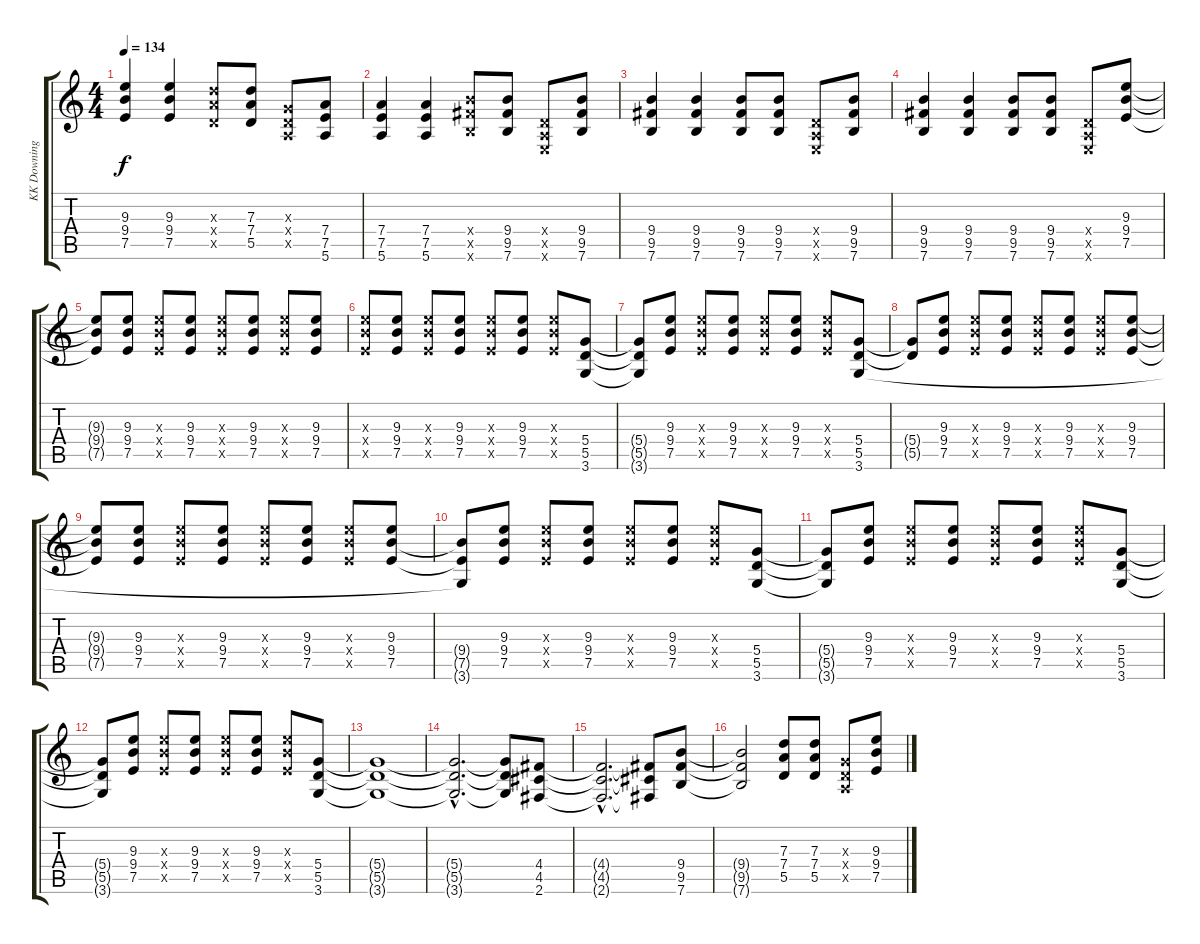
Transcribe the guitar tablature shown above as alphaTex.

\track ("KK Downing" "KK Downing") {instrument distortionguitar}
\staff {score tabs}
\tuning (E4 B3 G3 D3 A2 E2) {hide}
\ts (4 4)
\tempo 134
\clef g2
\ks c
(9.3 9.4 7.5).4{dy f} (9.3 9.4 7.5).4 (7.3{x} 7.4{x} 5.5{x}).8 (7.3 7.4 5.5).8 (0.3{x} 0.4{x} 0.5{x}).8 (7.4 7.5 5.6).8 |
(7.4 7.5 5.6).4 (7.4 7.5 5.6).4 (9.4{x} 9.5{x} 7.6{x}).8 (9.4 9.5 7.6).8 (0.4{x} 0.5{x} 0.6{x}).8 (9.4 9.5 7.6).8 |
(9.4 9.5 7.6).4 (9.4 9.5 7.6).4 (9.4 9.5 7.6).8 (9.4 9.5 7.6).8 (0.4{x} 0.5{x} 0.6{x}).8 (9.4 9.5 7.6).8 |
(9.4 9.5 7.6).4 (9.4 9.5 7.6).4 (9.4 9.5 7.6).8 (9.4 9.5 7.6).8 (0.4{x} 0.5{x} 0.6{x}).8 (9.3 9.4 7.5).8 |
(9.3{t} 9.4{t} 7.5{t}).8 (9.3 9.4 7.5).8 (9.3{x} 9.4{x} 7.5{x}).8 (9.3 9.4 7.5).8 (9.3{x} 9.4{x} 7.5{x}).8 (9.3 9.4 7.5).8 (9.3{x} 9.4{x} 7.5{x}).8 (9.3 9.4 7.5).8 |
(9.3{x} 9.4{x} 7.5{x}).8 (9.3 9.4 7.5).8 (9.3{x} 9.4{x} 7.5{x}).8 (9.3 9.4 7.5).8 (9.3{x} 9.4{x} 7.5{x}).8 (9.3 9.4 7.5).8 (9.3{x} 9.4{x} 7.5{x}).8 (5.4 5.5 3.6).8 |
(5.4{t} 5.5{t} 3.6{t}).8 (9.3 9.4 7.5).8 (9.3{x} 9.4{x} 7.5{x}).8 (9.3 9.4 7.5).8 (9.3{x} 9.4{x} 7.5{x}).8 (9.3 9.4 7.5).8 (9.3{x} 9.4{x} 7.5{x}).8 (5.4 5.5 3.6).8 |
(5.4{t} 5.5{t}).8 (9.3 9.4 7.5).8 (9.3{x} 9.4{x} 7.5{x}).8 (9.3 9.4 7.5).8 (9.3{x} 9.4{x} 7.5{x}).8 (9.3 9.4 7.5).8 (9.3{x} 9.4{x} 7.5{x}).8 (9.3 9.4 7.5).8 |
(9.3{t} 9.4{t} 7.5{t}).8 (9.3 9.4 7.5).8 (9.3{x} 9.4{x} 7.5{x}).8 (9.3 9.4 7.5).8 (9.3{x} 9.4{x} 7.5{x}).8 (9.3 9.4 7.5).8 (9.3{x} 9.4{x} 7.5{x}).8 (9.3 9.4 7.5).8 |
(9.4{t} 7.5{t} 3.6{t}).8 (9.3 9.4 7.5).8 (9.3{x} 9.4{x} 7.5{x}).8 (9.3 9.4 7.5).8 (9.3{x} 9.4{x} 7.5{x}).8 (9.3 9.4 7.5).8 (9.3{x} 9.4{x} 7.5{x}).8 (5.4 5.5 3.6).8 |
(5.4{t} 5.5{t} 3.6{t}).8 (9.3 9.4 7.5).8 (9.3{x} 9.4{x} 7.5{x}).8 (9.3 9.4 7.5).8 (9.3{x} 9.4{x} 7.5{x}).8 (9.3 9.4 7.5).8 (9.3{x} 9.4{x} 7.5{x}).8 (5.4 5.5 3.6).8 |
(5.4{t} 5.5{t} 3.6{t}).8 (9.3 9.4 7.5).8 (9.3{x} 9.4{x} 7.5{x}).8 (9.3 9.4 7.5).8 (9.3{x} 9.4{x} 7.5{x}).8 (9.3 9.4 7.5).8 (9.3{x} 9.4{x} 7.5{x}).8 (5.4 5.5 3.6).8 |
(5.4{t} 5.5{t} 3.6{t}).1 |
(5.4{hac t} 5.5{hac t} 3.6{hac t}).2{d} (5.4{t} 5.5{t} 3.6{t}).8 (4.4 4.5 2.6).8 |
(4.4{hac t} 4.5{hac t} 2.6{hac t}).2{d} (4.4{t} 4.5{t} 2.6{t}).8 (9.4 9.5 7.6).8 |
(9.4{t} 9.5{t} 7.6{t}).2 (7.3 7.4 5.5).8 (7.3 7.4 5.5).8 (0.3{x} 0.4{x} 0.5{x}).8 (9.3 9.4 7.5).8
